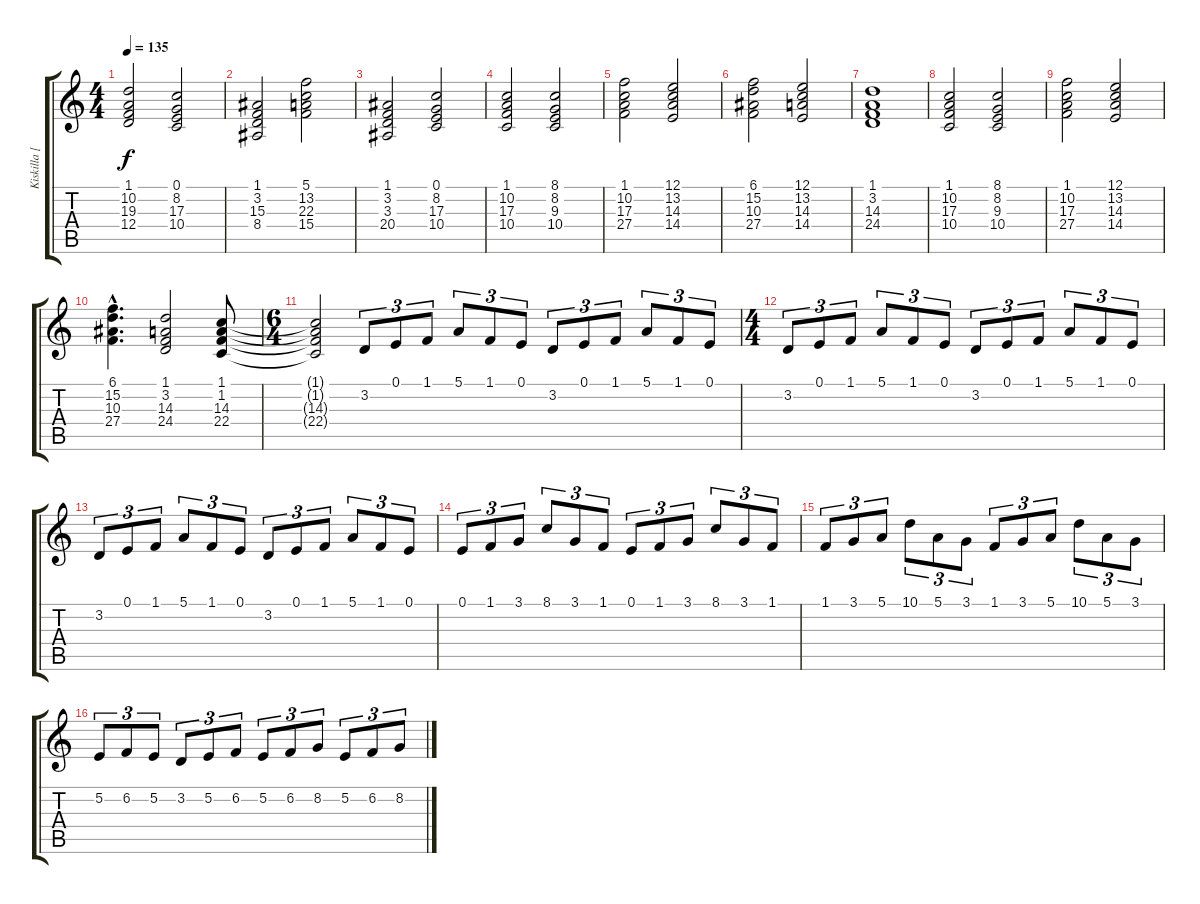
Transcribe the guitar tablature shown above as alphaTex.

\track ("Kiskilla [teclado]" "Kiskilla [") {instrument stringensemble1}
\staff {score tabs}
\tuning (E4 B3 G3 D3 A2 E2) {hide}
\ts (4 4)
\tempo 135
\clef g2
\ks c
(1.1 10.2 19.3 12.4).2{dy f} (0.1 8.2 17.3 10.4).2 |
(1.1 3.2 15.3 8.4).2 (5.1 13.2 22.3 15.4).2 |
(1.1 3.2 3.3 20.4).2 (0.1 8.2 17.3 10.4).2 |
(1.1 10.2 17.3 10.4).2 (8.1 8.2 9.3 10.4).2 |
(1.1 10.2 17.3 27.4).2 (12.1 13.2 14.3 14.4).2 |
(6.1 15.2 10.3 27.4).2 (12.1 13.2 14.3 14.4).2 |
(1.1 3.2 14.3 24.4).1 |
(1.1 10.2 17.3 10.4).2 (8.1 8.2 9.3 10.4).2 |
(1.1 10.2 17.3 27.4).2 (12.1 13.2 14.3 14.4).2 |
(6.1{hac} 15.2{hac} 10.3{hac} 27.4{hac}).4{d} (1.1 3.2 14.3 24.4).2 (1.1 1.2 14.3 22.4).8 |
\ts (6 4)
(1.1{t} 1.2{t} 14.3{t} 22.4{t}).2 3.2.8{tu (3 2) volume 13 instrument acousticgrandpiano} 0.1.8{tu (3 2)} 1.1.8{tu (3 2)} 5.1.8{tu (3 2)} 1.1.8{tu (3 2)} 0.1.8{tu (3 2)} 3.2.8{tu (3 2)} 0.1.8{tu (3 2)} 1.1.8{tu (3 2)} 5.1.8{tu (3 2)} 1.1.8{tu (3 2)} 0.1.8{tu (3 2)} |
\ts (4 4)
3.2.8{tu (3 2)} 0.1.8{tu (3 2)} 1.1.8{tu (3 2)} 5.1.8{tu (3 2)} 1.1.8{tu (3 2)} 0.1.8{tu (3 2)} 3.2.8{tu (3 2)} 0.1.8{tu (3 2)} 1.1.8{tu (3 2)} 5.1.8{tu (3 2)} 1.1.8{tu (3 2)} 0.1.8{tu (3 2)} |
3.2.8{tu (3 2)} 0.1.8{tu (3 2)} 1.1.8{tu (3 2)} 5.1.8{tu (3 2)} 1.1.8{tu (3 2)} 0.1.8{tu (3 2)} 3.2.8{tu (3 2)} 0.1.8{tu (3 2)} 1.1.8{tu (3 2)} 5.1.8{tu (3 2)} 1.1.8{tu (3 2)} 0.1.8{tu (3 2)} |
0.1.8{tu (3 2)} 1.1.8{tu (3 2)} 3.1.8{tu (3 2)} 8.1.8{tu (3 2)} 3.1.8{tu (3 2)} 1.1.8{tu (3 2)} 0.1.8{tu (3 2)} 1.1.8{tu (3 2)} 3.1.8{tu (3 2)} 8.1.8{tu (3 2)} 3.1.8{tu (3 2)} 1.1.8{tu (3 2)} |
1.1.8{tu (3 2)} 3.1.8{tu (3 2)} 5.1.8{tu (3 2)} 10.1.8{tu (3 2)} 5.1.8{tu (3 2)} 3.1.8{tu (3 2)} 1.1.8{tu (3 2)} 3.1.8{tu (3 2)} 5.1.8{tu (3 2)} 10.1.8{tu (3 2)} 5.1.8{tu (3 2)} 3.1.8{tu (3 2)} |
5.2.8{tu (3 2)} 6.2.8{tu (3 2)} 5.2.8{tu (3 2)} 3.2.8{tu (3 2)} 5.2.8{tu (3 2)} 6.2.8{tu (3 2)} 5.2.8{tu (3 2)} 6.2.8{tu (3 2)} 8.2.8{tu (3 2)} 5.2.8{tu (3 2)} 6.2.8{tu (3 2)} 8.2.8{tu (3 2)}
